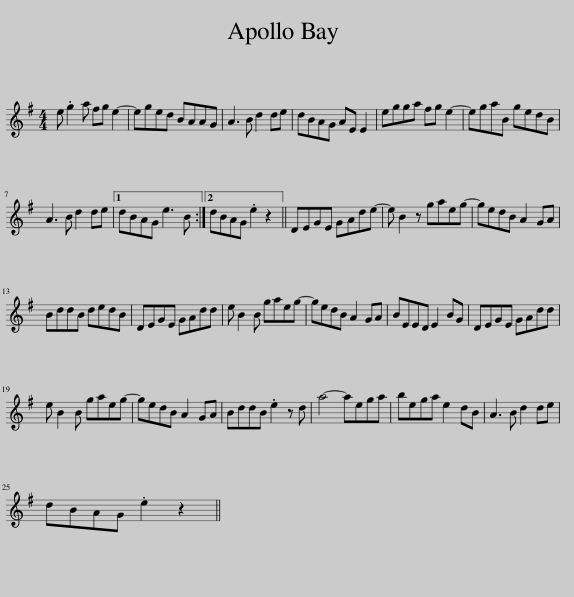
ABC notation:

X:1
L:1/8
M:4/4
I:linebreak $
K:Emin
V:1 treble
V:1
 e .g2 a fg e2- | eged BAAG | A3 B d2 de | dBAG AE E2 | egga fg e2- | %5
 egaB gedB |$ A3 B d2 de |1 dBAG e3 B :|2 dBAG .e2 z2 || DEGE GAde- | %10
 e B2 z gaeg- | gedB A2 GA |$ BddB dedB | DEGE GAdd | e B2 B gaeg- | %15
 gedB A2 GA | BEED E2 BG | DEGE GAdd |$ e B2 B gaeg- | gedB A2 GA | %20
 BddB .e2 z d | a4- aega | bega e2 dB | A3 B d2 de |$ dBAG .e2 z2 || %25
